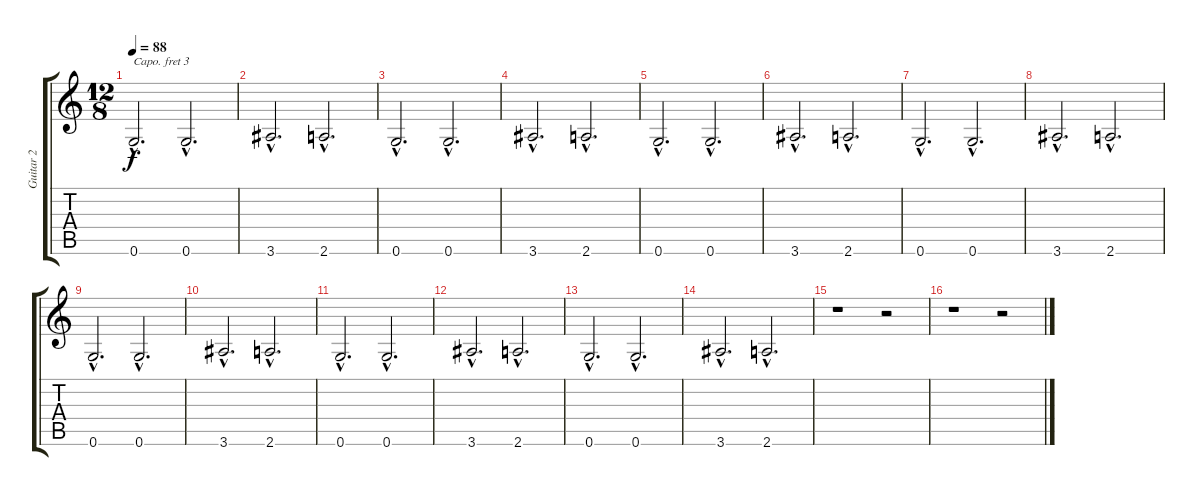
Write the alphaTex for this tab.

\track ("Guitar 2" "Guitar 2") {instrument acousticguitarnylon}
\staff {score tabs}
\capo 3
\tuning (E4 B3 G3 D3 A2 E2) {hide}
\ts (12 8)
\tempo 88
\clef g2
\ks c
0.6{hac}.2{d dy f instrument acousticguitarnylon} 0.6{hac}.2{d} |
3.6{hac}.2{d} 2.6{hac}.2{d} |
0.6{hac}.2{d} 0.6{hac}.2{d} |
3.6{hac}.2{d} 2.6{hac}.2{d} |
0.6{hac}.2{d} 0.6{hac}.2{d} |
3.6{hac}.2{d} 2.6{hac}.2{d} |
0.6{hac}.2{d} 0.6{hac}.2{d} |
3.6{hac}.2{d} 2.6{hac}.2{d} |
0.6{hac}.2{d} 0.6{hac}.2{d} |
3.6{hac}.2{d} 2.6{hac}.2{d} |
0.6{hac}.2{d} 0.6{hac}.2{d} |
3.6{hac}.2{d} 2.6{hac}.2{d} |
0.6{hac}.2{d} 0.6{hac}.2{d} |
3.6{hac}.2{d} 2.6{hac}.2{d} |
r.1 r.2 |
r.1 r.2
